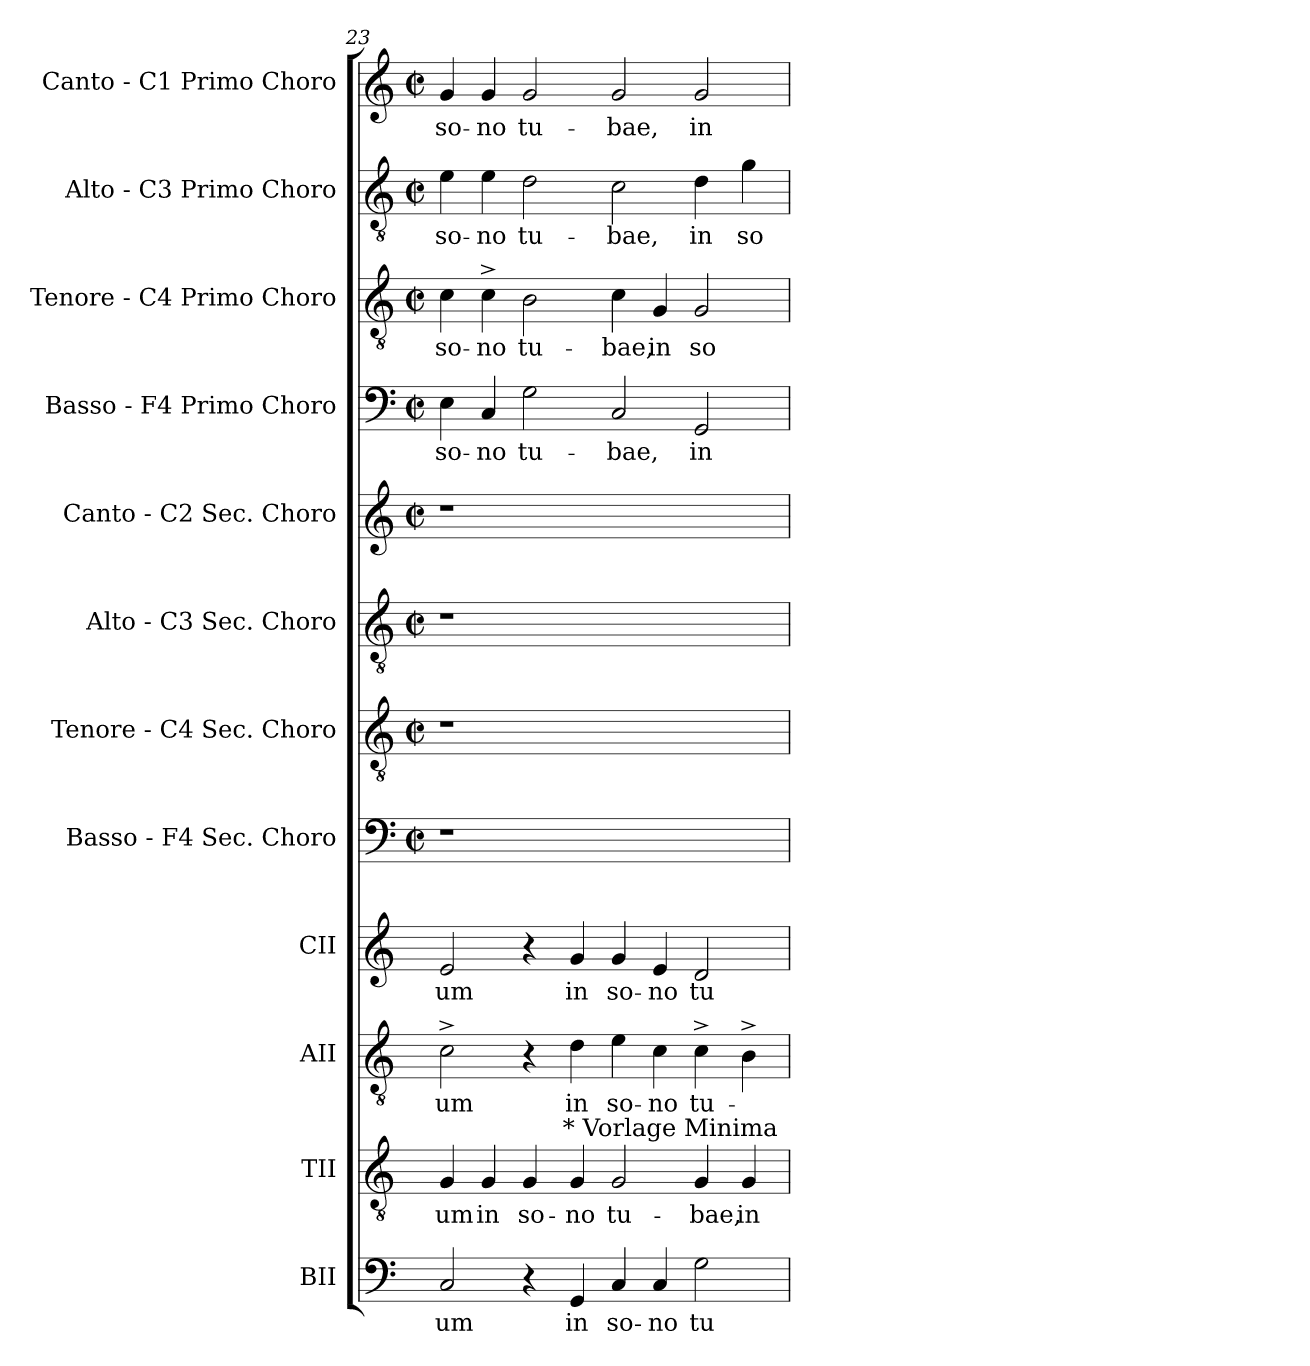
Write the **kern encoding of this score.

**kern	**text	**kern	**text	**kern	**text	**kern	**text	**kern	**kern	**kern	**kern	**kern	**text	**kern	**text	**kern	**text	**kern	**text
*part12	*part12	*part11	*part11	*part10	*part10	*part9	*part9	*part8	*part7	*part6	*part5	*part4	*part4	*part3	*part3	*part2	*part2	*part1	*part1
*staff12	*staff12	*staff11	*staff11	*staff10	*staff10	*staff9	*staff9	*staff8	*staff7	*staff6	*staff5	*staff4	*staff4	*staff3	*staff3	*staff2	*staff2	*staff1	*staff1
*I"BII	*	*I"TII	*	*I"AII	*	*I"CII	*	*I"Basso - F4  Sec. Choro	*I"Tenore - C4  Sec. Choro	*I"Alto - C3  Sec. Choro	*I"Canto - C2  Sec. Choro	*I"Basso - F4  Primo Choro	*	*I"Tenore - C4  Primo Choro	*	*I"Alto - C3  Primo Choro	*	*I"Canto - C1  Primo Choro	*
*I'BII	*	*I'TII	*	*I'AII	*	*I'CII	*	*I'Ch	*I'Ch	*I'Ch	*I'Ch	*I'BI	*	*I'TI	*	*I'AI	*	*I'CI	*
!!LO:PB:g=z
*clefF4	*	*clefGv2	*	*clefGv2	*	*clefG2	*	*clefF4	*clefGv2	*clefGv2	*clefG2	*clefF4	*	*clefGv2	*	*clefGv2	*	*clefG2	*
*	*	*	*	*	*	*	*	*M2/2	*M2/2	*M2/2	*M2/2	*M2/2	*	*M2/2	*	*M2/2	*	*M2/2	*
*	*	*	*	*	*	*	*	*met(c|)	*met(c|)	*met(c|)	*met(c|)	*met(c|)	*	*met(c|)	*	*met(c|)	*	*met(c|)	*
=23	=23	=23	=23	=23	=23	=23	=23	=23	=23	=23	=23	=23	=23	=23	=23	=23	=23	=23	=23
!	!LO:LY:b:cj	!	!LO:LY:b:cj	!	!LO:LY:b:cj	!	!LO:LY:b:cj	!	!	!	!	!	!LO:LY:b:cj	!	!LO:LY:b:cj	!	!LO:LY:b:cj	!	!LO:LY:b:cj
*	*	*^	*	*	*	*	*	*	*	*	*	*	*	*	*	*	*	*	*
2C/	-um	4G/	2ryy	-um	2c^<\	-um	2e/	-um	1r	1r	1r	1r	4E\	so-	4c\	so-	4e\	so-	4g/	so-
!	!	!	!	!LO:LY:b:cj	!	!	!	!	!	!	!	!	!	!LO:LY:b:cj	!	!LO:LY:b:cj	!	!LO:LY:b:cj	!	!LO:LY:b:cj
.	.	4G/	.	in	.	.	.	.	.	.	.	.	4C/	-no	4c^<\	-no	4e\	-no	4g/	-no
!	!	!	!	!LO:LY:b:cj	!	!	!	!	!	!	!	!	!	!LO:LY:b:cj	!	!LO:LY:b:cj	!	!LO:LY:b:cj	!	!LO:LY:b:cj
4r	.	4G/	8...ryy	so-	4r	.	4r	.	.	.	.	.	2G\	tu-	2B\	tu-	2d\	tu-	2g/	tu-
!	!	!	!LO:TX:a:t=* Vorlage Minima	!	!	!	!	!	!	!	!	!	!	!	!	!	!	!	!	!
.	.	.	1ryy	.	.	.	.	.	.	.	.	.	.	.	.	.	.	.	.	.
!	!LO:LY:b:cj	!	!	!LO:LY:b:cj	!	!LO:LY:b:cj	!	!LO:LY:b:cj	!	!	!	!	!	!	!	!	!	!	!	!
4GG/	in	4G/	.	-no	4d\	in	4g/	in	.	.	.	.	.	.	.	.	.	.	.	.
!	!LO:LY:b:cj	!	!	!LO:LY:b:cj	!	!LO:LY:b:cj	!	!LO:LY:b:cj	!	!	!	!	!	!LO:LY:b:cj	!	!LO:LY:b:cj	!	!LO:LY:b:cj	!	!LO:LY:b:cj
4C/	so-	2G/	.	tu-	4e\	so-	4g/	so-	1ryy	1ryy	1ryy	1ryy	2C/	-bae,	4c\	-bae,	2c\	-bae,	2g/	-bae,
!	!LO:LY:b:cj	!	!	!	!	!LO:LY:b:cj	!	!LO:LY:b:cj	!	!	!	!	!	!	!	!LO:LY:b:cj	!	!	!	!
4C/	-no	.	.	.	4c\	-no	4e/	-no	.	.	.	.	.	.	4G/	in	.	.	.	.
!	!LO:LY:b:cj	!	!	!LO:LY:b:cj	!	!LO:LY:b:cj	!	!LO:LY:b:cj	!	!	!	!	!	!LO:LY:b:cj	!	!LO:LY:b:cj	!	!LO:LY:b:cj	!	!LO:LY:b:cj
2G\	tu-	4G/	.	-bae,	4c^<\	tu-	2d/	tu-	.	.	.	.	2GG/	in	2G/	so-	4d\	in	2g/	in
.	.	.	4ryy	.	.	.	.	.	.	.	.	.	.	.	.	.	.	.	.	.
!	!	!	!	!LO:LY:b:cj	!	!	!	!	!	!	!	!	!	!	!	!	!	!LO:LY:b:cj	!	!
.	.	4G/	.	in	4B^<\	.	.	.	.	.	.	.	.	.	.	.	[>4g\	so-	.	.
.	.	.	64ryy	.	.	.	.	.	.	.	.	.	.	.	.	.	.	.	.	.
*	*	*v	*v	*	*	*	*	*	*	*	*	*	*	*	*	*	*	*	*	*
=	=	=	=	=	=	=	=	=	=	=	=	=	=	=	=	=	=	=	=
*-	*-	*-	*-	*-	*-	*-	*-	*-	*-	*-	*-	*-	*-	*-	*-	*-	*-	*-	*-
